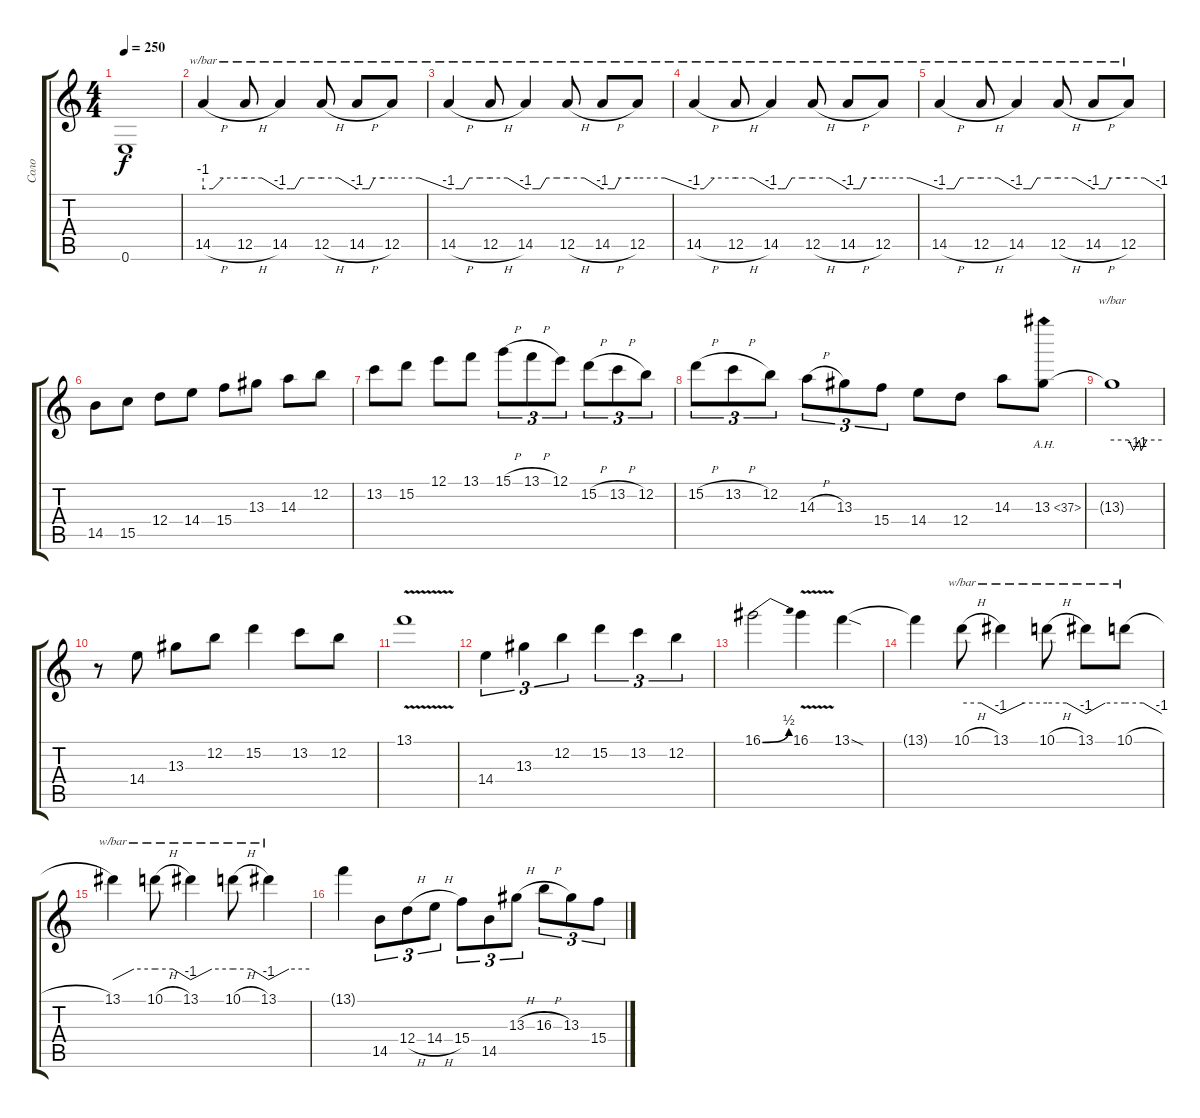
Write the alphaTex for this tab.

\track ("Соло" "Соло") {instrument distortionguitar}
\staff {score tabs}
\tuning (E4 B3 G3 D3 A2 E2) {hide}
\ts (4 4)
\tempo 250
\clef g2
\ks c
0.6{t}.1{dy f} |
14.5{h}.4{tbe (custom default 0 -4 14 -4 29 0 60 0)} 12.5{h}.8{tbe (custom default 0 0 29 0 60 -4)} 14.5.4{tbe (custom default 0 -4 15 -4 21 -4 30 0 45 0 60 0)} 12.5{h}.8{tbe (custom default 0 0 29 0 60 -4)} 14.5{h}.8{tbe (custom default 0 -4 15 -4 21 -4 30 0 45 0 60 0)} 12.5.8{tbe (custom default 0 0 29 0 60 -4)} |
14.5{h}.4{tbe (custom default 0 -4 15 -4 21 -4 30 0 45 0 60 0)} 12.5{h}.8{tbe (custom default 0 0 29 0 60 -4)} 14.5.4{tbe (custom default 0 -4 15 -4 21 -4 30 0 45 0 60 0)} 12.5{h}.8{tbe (custom default 0 0 29 0 60 -4)} 14.5{h}.8{tbe (custom default 0 -4 15 -4 21 -4 30 0 45 0 60 0)} 12.5.8{tbe (custom default 0 0 29 0 60 -4)} |
14.5{h}.4{tbe (custom default 0 -4 14 -4 29 0 60 0)} 12.5{h}.8{tbe (custom default 0 0 29 0 60 -4)} 14.5.4{tbe (custom default 0 -4 15 -4 21 -4 30 0 45 0 60 0)} 12.5{h}.8{tbe (custom default 0 0 29 0 60 -4)} 14.5{h}.8{tbe (custom default 0 -4 15 -4 21 -4 30 0 45 0 60 0)} 12.5.8{tbe (custom default 0 0 29 0 60 -4)} |
14.5{h}.4{tbe (custom default 0 -4 15 -4 21 -4 30 0 45 0 60 0)} 12.5{h}.8{tbe (custom default 0 0 29 0 60 -4)} 14.5.4{tbe (custom default 0 -4 15 -4 21 -4 30 0 45 0 60 0)} 12.5{h}.8{tbe (custom default 0 0 29 0 60 -4)} 14.5{h}.8{tbe (custom default 0 -4 15 -4 21 -4 30 0 45 0 60 0)} 12.5.8{tbe (custom default 0 0 29 0 60 -4)} |
14.5.8 15.5.8 12.4.8 14.4.8 15.4.8 13.3.8 14.3.8 12.2.8 |
13.2.8 15.2.8 12.1.8 13.1.8 15.1{h}.8{tu (3 2)} 13.1{h}.8{tu (3 2)} 12.1.8{tu (3 2)} 15.2{h}.8{tu (3 2)} 13.2{h}.8{tu (3 2)} 12.2.8{tu (3 2)} |
15.2{h}.8{tu (3 2)} 13.2{h}.8{tu (3 2)} 12.2.8{tu (3 2)} 14.3{h}.8{tu (3 2)} 13.3.8{tu (3 2)} 15.4.8{tu (3 2)} 14.4.8 12.4.8 14.3.8 13.3{ah 24}.8 |
13.3{t}.1{tbe (custom default 0 0 20 0 26 -4 33 0 35 -4 42 0 60 0)} |
r.8 14.4.8 13.3.8 12.2.8 15.2.4 13.2.8 12.2.8 |
13.1{v}.1 |
14.4.4{tu (3 2)} 13.3.4{tu (3 2)} 12.2.4{tu (3 2)} 15.2.4{tu (3 2)} 13.2.4{tu (3 2)} 12.2.4{tu (3 2)} |
16.1{be (bend 0 0 60 2)}.2 16.1{v}.4 13.1{sod}.4 |
13.1{t}.4 10.1{h}.8{tbe (custom default 0 0 30 0 60 -4)} 13.1.4{tbe (custom default 0 -4 30 0 60 0)} 10.1{h}.8{tbe (custom default 0 0 30 0 60 -4)} 13.1.8{tbe (custom default 0 -4 30 0 60 0)} 10.1{h}.8{tbe (custom default 0 0 30 0 60 -4)} |
13.1.4{tbe (custom default 0 -4 30 0 60 0)} 10.1{h}.8{tbe (custom default 0 0 30 0 60 -4)} 13.1.4{tbe (custom default 0 -4 30 0 60 0)} 10.1{h}.8{tbe (custom default 0 0 30 0 60 -4)} 13.1.4{tbe (custom default 0 -4 30 0 60 0)} |
13.1{t}.4 14.5.8{tu (3 2)} 12.4{h}.8{tu (3 2)} 14.4{h}.8{tu (3 2)} 15.4.8{tu (3 2)} 14.5.8{tu (3 2)} 13.3{h}.8{tu (3 2)} 16.3{h}.8{tu (3 2)} 13.3.8{tu (3 2)} 15.4.8{tu (3 2)}
